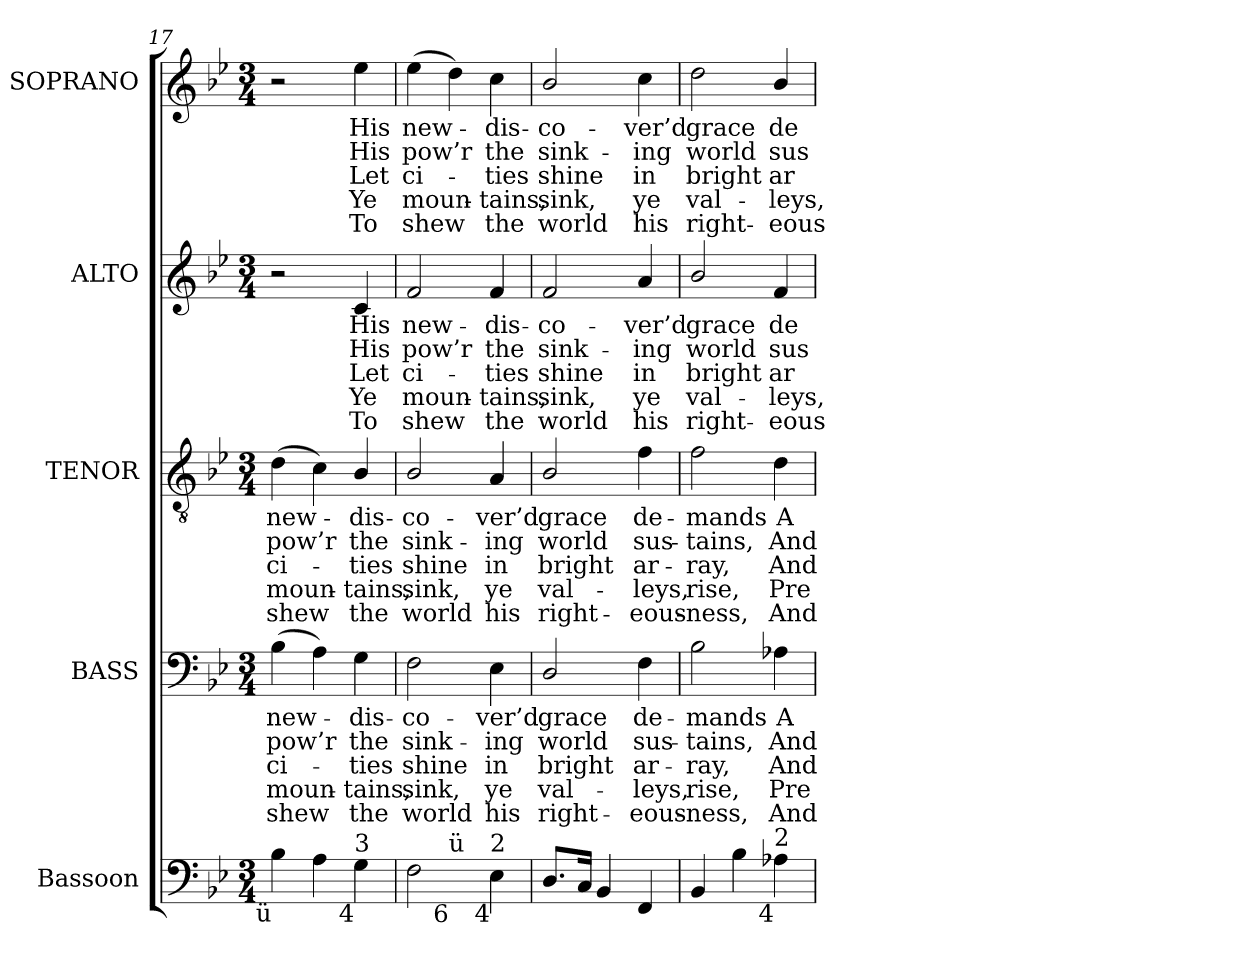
**kern	**kern	**text	**text	**text	**text	**text	**kern	**text	**text	**text	**text	**text	**kern	**text	**text	**text	**text	**text	**kern	**text	**text	**text	**text	**text
*part5	*part4	*part4	*part4	*part4	*part4	*part4	*part3	*part3	*part3	*part3	*part3	*part3	*part2	*part2	*part2	*part2	*part2	*part2	*part1	*part1	*part1	*part1	*part1	*part1
*staff5	*staff4	*staff4	*staff4	*staff4	*staff4	*staff4	*staff3	*staff3	*staff3	*staff3	*staff3	*staff3	*staff2	*staff2	*staff2	*staff2	*staff2	*staff2	*staff1	*staff1	*staff1	*staff1	*staff1	*staff1
*I"Bassoon	*I"BASS	*	*	*	*	*	*I"TENOR	*	*	*	*	*	*I"ALTO	*	*	*	*	*	*I"SOPRANO	*	*	*	*	*
*I'Bsn.	*I'B.	*	*	*	*	*	*I'T.	*	*	*	*	*	*I'A.	*	*	*	*	*	*I'S.	*	*	*	*	*
*clefF4	*clefF4	*	*	*	*	*	*clefGv2	*	*	*	*	*	*clefG2	*	*	*	*	*	*clefG2	*	*	*	*	*
*	*	*	*	*	*	*	*ITrd7c12	*	*	*	*	*	*	*	*	*	*	*	*	*	*	*	*	*
*k[b-e-]	*k[b-e-]	*	*	*	*	*	*k[b-e-]	*	*	*	*	*	*k[b-e-]	*	*	*	*	*	*k[b-e-]	*	*	*	*	*
*B-:	*B-:	*	*	*	*	*	*B-:	*	*	*	*	*	*B-:	*	*	*	*	*	*B-:	*	*	*	*	*
*M3/4	*M3/4	*	*	*	*	*	*M3/4	*	*	*	*	*	*M3/4	*	*	*	*	*	*M3/4	*	*	*	*	*
=17	=17	=17	=17	=17	=17	=17	=17	=17	=17	=17	=17	=17	=17	=17	=17	=17	=17	=17	=17	=17	=17	=17	=17	=17
!	!	!LO:LY:b:color=#000000	!LO:LY:b:color=#000000	!LO:LY:b:color=#000000	!LO:LY:b:color=#000000	!LO:LY:b:color=#000000	!	!	!	!	!	!	!	!	!	!	!	!	!	!	!	!	!	!
!LO:TX:b:rj:t=ü	!	!	!	!	!	!	!	!	!	!	!	!	!	!	!	!	!	!	!	!	!	!	!	!
!	!	!	!	!	!	!	!	!LO:LY:b:color=#000000	!LO:LY:b:color=#000000	!LO:LY:b:color=#000000	!LO:LY:b:color=#000000	!LO:LY:b:color=#000000	!	!	!	!	!	!	!	!	!	!	!	!
4B-i\	(4B-i\	new-	pow’r	ci-	-moun-	-shew	(4Di\	new-	pow’r	ci-	-moun-	-shew	2r	.	.	.	.	.	2r	.	.	.	.	.
4Ai\	4Ai\)	.	.	.	.	.	4Ci\)	.	.	.	.	.	.	.	.	.	.	.	.	.	.	.	.	.
!	!	!LO:LY:b:color=#000000	!LO:LY:b:color=#000000	!LO:LY:b:color=#000000	!LO:LY:b:color=#000000	!LO:LY:b:color=#000000	!	!	!	!	!	!	!	!	!	!	!	!	!	!	!	!	!	!
!	!	!	!	!	!	!	!	!LO:LY:b:color=#000000	!LO:LY:b:color=#000000	!LO:LY:b:color=#000000	!LO:LY:b:color=#000000	!LO:LY:b:color=#000000	!	!	!	!	!	!	!	!	!	!	!	!
!	!	!	!	!	!	!	!	!	!	!	!	!	!	!LO:LY:b:color=#000000	!LO:LY:b:color=#000000	!LO:LY:b:color=#000000	!LO:LY:b:color=#000000	!LO:LY:b:color=#000000	!	!	!	!	!	!
!LO:TX:b:rj:t=4	!	!	!	!	!	!	!	!	!	!	!	!	!	!	!	!	!	!	!	!	!	!	!	!
!LO:TX:t=3	!	!	!	!	!	!	!	!	!	!	!	!	!	!	!	!	!	!	!	!	!	!	!	!
!	!	!	!	!	!	!	!	!	!	!	!	!	!	!	!	!	!	!	!	!LO:LY:b:color=#000000	!LO:LY:b:color=#000000	!LO:LY:b:color=#000000	!LO:LY:b:color=#000000	!LO:LY:b:color=#000000
4Gi\	4Gi\	-dis-	the	ties	tains,	the	4BB-i/	-dis-	the	ties	tains,	the	4ci/	His	His	Let	Ye	To	4ee-i\	His	His	Let	Ye	To
=18	=18	=18	=18	=18	=18	=18	=18	=18	=18	=18	=18	=18	=18	=18	=18	=18	=18	=18	=18	=18	=18	=18	=18	=18
!	!	!LO:LY:b:color=#000000	!LO:LY:b:color=#000000	!LO:LY:b:color=#000000	!LO:LY:b:color=#000000	!LO:LY:b:color=#000000	!	!	!	!	!	!	!	!	!	!	!	!	!	!	!	!	!	!
!	!	!	!	!	!	!	!	!LO:LY:b:color=#000000	!LO:LY:b:color=#000000	!LO:LY:b:color=#000000	!LO:LY:b:color=#000000	!LO:LY:b:color=#000000	!	!	!	!	!	!	!	!	!	!	!	!
!	!	!	!	!	!	!	!	!	!	!	!	!	!	!LO:LY:b:color=#000000	!LO:LY:b:color=#000000	!LO:LY:b:color=#000000	!LO:LY:b:color=#000000	!LO:LY:b:color=#000000	!	!	!	!	!	!
!LO:TX:b:rj:t=7	!	!	!	!	!	!	!	!	!	!	!	!	!	!	!	!	!	!	!	!	!	!	!	!
!LO:TX:t=4	!	!	!	!	!	!	!	!	!	!	!	!	!	!	!	!	!	!	!	!	!	!	!	!
!	!	!	!	!	!	!	!	!	!	!	!	!	!	!	!	!	!	!	!	!LO:LY:b:color=#000000	!LO:LY:b:color=#000000	!LO:LY:b:color=#000000	!LO:LY:b:color=#000000	!LO:LY:b:color=#000000
*^	*	*	*	*	*	*	*	*	*	*	*	*	*	*	*	*	*	*	*	*	*	*	*	*
2Fi\	4ryy	2Fi\	-co-	sink-	shine	sink,	world	2BB-i/	-co-	sink-	shine	sink,	world	2fi/	new-	pow’r	ci-	-moun-	-shew	(4ee-i\	new-	pow’r	ci-	-moun-	-shew
!	!LO:TX:b:rj:t=6	!	!	!	!	!	!	!	!	!	!	!	!	!	!	!	!	!	!	!	!	!	!	!	!
!	!LO:TX:t=ü	!	!	!	!	!	!	!	!	!	!	!	!	!	!	!	!	!	!	!	!	!	!	!	!
.	2ryy	.	.	.	.	.	.	.	.	.	.	.	.	.	.	.	.	.	.	4ddi\)	.	.	.	.	.
!	!	!	!LO:LY:b:color=#000000	!LO:LY:b:color=#000000	!LO:LY:b:color=#000000	!LO:LY:b:color=#000000	!LO:LY:b:color=#000000	!	!	!	!	!	!	!	!	!	!	!	!	!	!	!	!	!	!
!	!	!	!	!	!	!	!	!	!LO:LY:b:color=#000000	!LO:LY:b:color=#000000	!LO:LY:b:color=#000000	!LO:LY:b:color=#000000	!LO:LY:b:color=#000000	!	!	!	!	!	!	!	!	!	!	!	!
!	!	!	!	!	!	!	!	!	!	!	!	!	!	!	!LO:LY:b:color=#000000	!LO:LY:b:color=#000000	!LO:LY:b:color=#000000	!LO:LY:b:color=#000000	!LO:LY:b:color=#000000	!	!	!	!	!	!
!LO:TX:b:rj:t=4	!	!	!	!	!	!	!	!	!	!	!	!	!	!	!	!	!	!	!	!	!	!	!	!	!
!LO:TX:t=2	!	!	!	!	!	!	!	!	!	!	!	!	!	!	!	!	!	!	!	!	!	!	!	!	!
!	!	!	!	!	!	!	!	!	!	!	!	!	!	!	!	!	!	!	!	!	!LO:LY:b:color=#000000	!LO:LY:b:color=#000000	!LO:LY:b:color=#000000	!LO:LY:b:color=#000000	!LO:LY:b:color=#000000
4E-i\	.	4E-i\	-ver’d	-ing	in	ye	his	4AAi/	-ver’d	-ing	in	ye	his	4fi/	-dis-	the	ties	tains,	the	4cci\	-dis-	the	ties	tains,	the
*v	*v	*	*	*	*	*	*	*	*	*	*	*	*	*	*	*	*	*	*	*	*	*	*	*	*
=19	=19	=19	=19	=19	=19	=19	=19	=19	=19	=19	=19	=19	=19	=19	=19	=19	=19	=19	=19	=19	=19	=19	=19	=19
*^	*	*	*	*	*	*	*	*	*	*	*	*	*	*	*	*	*	*	*	*	*	*	*	*
!	!	!	!LO:LY:b:color=#000000	!LO:LY:b:color=#000000	!LO:LY:b:color=#000000	!LO:LY:b:color=#000000	!LO:LY:b:color=#000000	!	!	!	!	!	!	!	!	!	!	!	!	!	!	!	!	!	!
*v	*v	*	*	*	*	*	*	*	*	*	*	*	*	*	*	*	*	*	*	*	*	*	*	*	*
*^	*	*	*	*	*	*	*	*	*	*	*	*	*	*	*	*	*	*	*	*	*	*	*	*
!	!	!	!	!	!	!	!	!	!LO:LY:b:color=#000000	!LO:LY:b:color=#000000	!LO:LY:b:color=#000000	!LO:LY:b:color=#000000	!LO:LY:b:color=#000000	!	!	!	!	!	!	!	!	!	!	!	!
*v	*v	*	*	*	*	*	*	*	*	*	*	*	*	*	*	*	*	*	*	*	*	*	*	*	*
*^	*	*	*	*	*	*	*	*	*	*	*	*	*	*	*	*	*	*	*	*	*	*	*	*
!	!	!	!	!	!	!	!	!	!	!	!	!	!	!	!LO:LY:b:color=#000000	!LO:LY:b:color=#000000	!LO:LY:b:color=#000000	!LO:LY:b:color=#000000	!LO:LY:b:color=#000000	!	!	!	!	!	!
*v	*v	*	*	*	*	*	*	*	*	*	*	*	*	*	*	*	*	*	*	*	*	*	*	*	*
*^	*	*	*	*	*	*	*	*	*	*	*	*	*	*	*	*	*	*	*	*	*	*	*	*
!LO:TX:b:rj:t=6	!	!	!	!	!	!	!	!	!	!	!	!	!	!	!	!	!	!	!	!	!	!	!	!	!
!	!	!	!	!	!	!	!	!	!	!	!	!	!	!	!	!	!	!	!	!	!LO:LY:b:color=#000000	!LO:LY:b:color=#000000	!LO:LY:b:color=#000000	!LO:LY:b:color=#000000	!LO:LY:b:color=#000000
*v	*v	*	*	*	*	*	*	*	*	*	*	*	*	*	*	*	*	*	*	*	*	*	*	*	*
8.Di/L	2Di/	grace	world	bright	val-	-right-	2BB-i/	grace	world	bright	val-	-right-	2fi/	-co-	sink-	shine	sink,	world	2b-i/	-co-	sink-	shine	sink,	world
16Ci/Jk	.	.	.	.	.	.	.	.	.	.	.	.	.	.	.	.	.	.	.	.	.	.	.	.
4BB-i/	.	.	.	.	.	.	.	.	.	.	.	.	.	.	.	.	.	.	.	.	.	.	.	.
!	!	!LO:LY:b:color=#000000	!LO:LY:b:color=#000000	!LO:LY:b:color=#000000	!LO:LY:b:color=#000000	!LO:LY:b:color=#000000	!	!	!	!	!	!	!	!	!	!	!	!	!	!	!	!	!	!
!	!	!	!	!	!	!	!	!LO:LY:b:color=#000000	!LO:LY:b:color=#000000	!LO:LY:b:color=#000000	!LO:LY:b:color=#000000	!LO:LY:b:color=#000000	!	!	!	!	!	!	!	!	!	!	!	!
!	!	!	!	!	!	!	!	!	!	!	!	!	!	!LO:LY:b:color=#000000	!LO:LY:b:color=#000000	!LO:LY:b:color=#000000	!LO:LY:b:color=#000000	!LO:LY:b:color=#000000	!	!	!	!	!	!
!	!	!	!	!	!	!	!	!	!	!	!	!	!	!	!	!	!	!	!	!LO:LY:b:color=#000000	!LO:LY:b:color=#000000	!LO:LY:b:color=#000000	!LO:LY:b:color=#000000	!LO:LY:b:color=#000000
4FFi/	4Fi\	de-	sus-	-ar-	-leys,	eous-	4Fi\	de-	sus-	-ar-	-leys,	eous-	4ai/	-ver’d	-ing	in	ye	his	4cci\	-ver’d	-ing	in	ye	his
=20	=20	=20	=20	=20	=20	=20	=20	=20	=20	=20	=20	=20	=20	=20	=20	=20	=20	=20	=20	=20	=20	=20	=20	=20
!	!	!LO:LY:b:color=#000000	!LO:LY:b:color=#000000	!LO:LY:b:color=#000000	!LO:LY:b:color=#000000	!LO:LY:b:color=#000000	!	!	!	!	!	!	!	!	!	!	!	!	!	!	!	!	!	!
!	!	!	!	!	!	!	!	!LO:LY:b:color=#000000	!LO:LY:b:color=#000000	!LO:LY:b:color=#000000	!LO:LY:b:color=#000000	!LO:LY:b:color=#000000	!	!	!	!	!	!	!	!	!	!	!	!
!	!	!	!	!	!	!	!	!	!	!	!	!	!	!LO:LY:b:color=#000000	!LO:LY:b:color=#000000	!LO:LY:b:color=#000000	!LO:LY:b:color=#000000	!LO:LY:b:color=#000000	!	!	!	!	!	!
!	!	!	!	!	!	!	!	!	!	!	!	!	!	!	!	!	!	!	!	!LO:LY:b:color=#000000	!LO:LY:b:color=#000000	!LO:LY:b:color=#000000	!LO:LY:b:color=#000000	!LO:LY:b:color=#000000
4BB-i/	2B-i\	-mands	-tains,	-ray,	rise,	ness,	2Fi\	-mands	-tains,	-ray,	rise,	ness,	2b-i/	grace	world	bright	val-	-right-	2ddi\	grace	world	bright	val-	-right-
4B-i\	.	.	.	.	.	.	.	.	.	.	.	.	.	.	.	.	.	.	.	.	.	.	.	.
!	!	!LO:LY:b:color=#000000	!LO:LY:b:color=#000000	!LO:LY:b:color=#000000	!LO:LY:b:color=#000000	!LO:LY:b:color=#000000	!	!	!	!	!	!	!	!	!	!	!	!	!	!	!	!	!	!
!	!	!	!	!	!	!	!	!LO:LY:b:color=#000000	!LO:LY:b:color=#000000	!LO:LY:b:color=#000000	!LO:LY:b:color=#000000	!LO:LY:b:color=#000000	!	!	!	!	!	!	!	!	!	!	!	!
!	!	!	!	!	!	!	!	!	!	!	!	!	!	!LO:LY:b:color=#000000	!LO:LY:b:color=#000000	!LO:LY:b:color=#000000	!LO:LY:b:color=#000000	!LO:LY:b:color=#000000	!	!	!	!	!	!
!LO:TX:b:rj:t=4	!	!	!	!	!	!	!	!	!	!	!	!	!	!	!	!	!	!	!	!	!	!	!	!
!LO:TX:t=2	!	!	!	!	!	!	!	!	!	!	!	!	!	!	!	!	!	!	!	!	!	!	!	!
!	!	!	!	!	!	!	!	!	!	!	!	!	!	!	!	!	!	!	!	!LO:LY:b:color=#000000	!LO:LY:b:color=#000000	!LO:LY:b:color=#000000	!LO:LY:b:color=#000000	!LO:LY:b:color=#000000
4A-Xi\	4A-Xi\	A	And	And	Pre-	-And	4Di\	A	And	And	Pre-	-And	4fi/	de-	sus-	-ar-	-leys,	eous-	4b-i/	de-	sus-	-ar-	-leys,	eous-
=	=	=	=	=	=	=	=	=	=	=	=	=	=	=	=	=	=	=	=	=	=	=	=	=
*-	*-	*-	*-	*-	*-	*-	*-	*-	*-	*-	*-	*-	*-	*-	*-	*-	*-	*-	*-	*-	*-	*-	*-	*-
